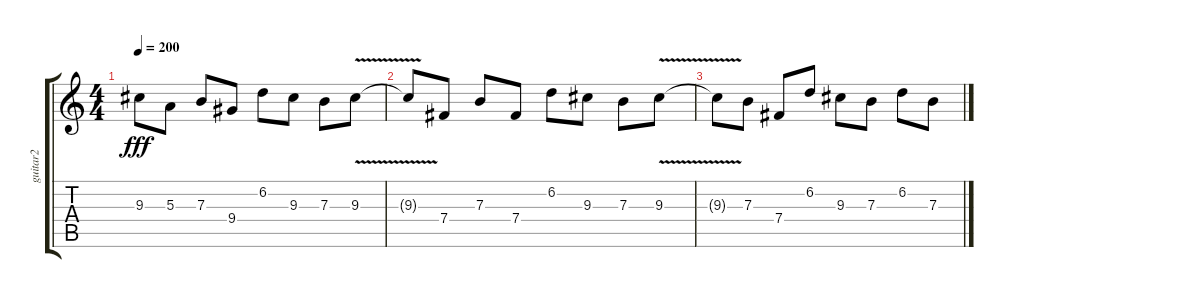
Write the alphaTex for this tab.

\track ("guitar2" "guitar2") {instrument distortionguitar}
\staff {score tabs}
\tuning (Db4 Ab3 E3 B2 Gb2 B1) {hide}
\ts (4 4)
\tempo 200
\clef g2
\ks c
9.3{t}.8{dy fff} 5.3.8 7.3.8 9.4.8 6.2.8 9.3.8 7.3.8 9.3{v}.8 |
9.3{t}.8 7.4.8 7.3.8 7.4.8 6.2.8 9.3.8 7.3.8 9.3{v}.8 |
9.3{t}.8 7.3.8 7.4.8 6.2.8 9.3.8 7.3.8 6.2.8 7.3.8
